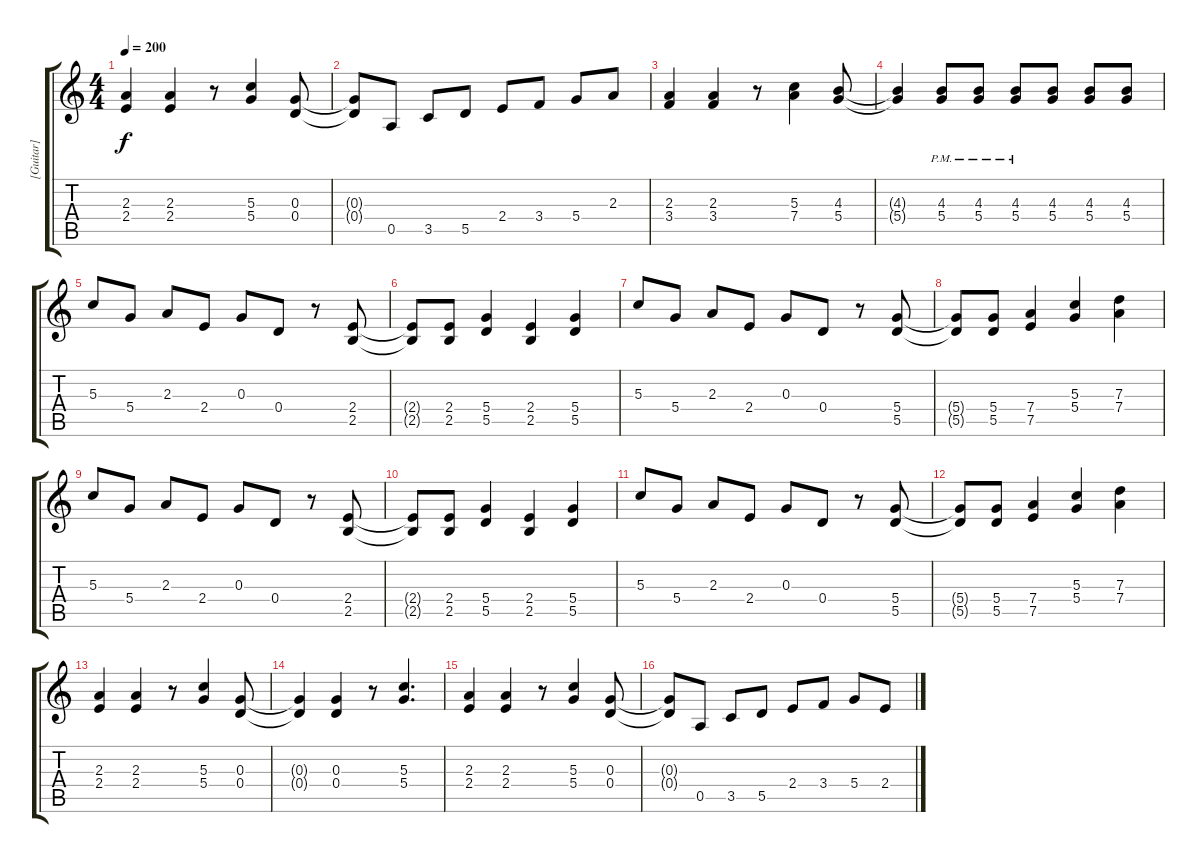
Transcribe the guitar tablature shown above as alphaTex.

\track ("[Guitar]" "[Guitar]") {instrument distortionguitar}
\staff {score tabs}
\tuning (E4 B3 G3 D3 A2 E2) {hide}
\ts (4 4)
\tempo 200
\clef g2
\ks c
(2.3 2.4).4{dy f} (2.3 2.4).4 r.8 (5.3 5.4).4 (0.3 0.4).8 |
(0.3{t} 0.4{t}).8 0.5.8 3.5.8 5.5.8 2.4.8 3.4.8 5.4.8 2.3.8 |
(2.3 3.4).4 (2.3 3.4).4 r.8 (5.3 7.4).4 (4.3 5.4).8 |
(4.3{t} 5.4{t}).4 (4.3{pm} 5.4{pm}).8 (4.3{pm} 5.4{pm}).8 (4.3{pm} 5.4{pm}).8 (4.3 5.4).8 (4.3 5.4).8 (4.3 5.4).8 |
5.3.8 5.4.8 2.3.8 2.4.8 0.3.8 0.4.8 r.8 (2.4 2.5).8 |
(2.4{t} 2.5{t}).8 (2.4 2.5).8 (5.4 5.5).4 (2.4 2.5).4 (5.4 5.5).4 |
5.3.8 5.4.8 2.3.8 2.4.8 0.3.8 0.4.8 r.8 (5.4 5.5).8 |
(5.4{t} 5.5{t}).8 (5.4 5.5).8 (7.4 7.5).4 (5.3 5.4).4 (7.3 7.4).4 |
5.3.8 5.4.8 2.3.8 2.4.8 0.3.8 0.4.8 r.8 (2.4 2.5).8 |
(2.4{t} 2.5{t}).8 (2.4 2.5).8 (5.4 5.5).4 (2.4 2.5).4 (5.4 5.5).4 |
5.3.8 5.4.8 2.3.8 2.4.8 0.3.8 0.4.8 r.8 (5.4 5.5).8 |
(5.4{t} 5.5{t}).8 (5.4 5.5).8 (7.4 7.5).4 (5.3 5.4).4 (7.3 7.4).4 |
(2.3 2.4).4 (2.3 2.4).4 r.8 (5.3 5.4).4 (0.3 0.4).8 |
(0.3{t} 0.4{t}).4 (0.3 0.4).4 r.8 (5.3 5.4).4{d} |
(2.3 2.4).4 (2.3 2.4).4 r.8 (5.3 5.4).4 (0.3 0.4).8 |
(0.3{t} 0.4{t}).8 0.5.8 3.5.8 5.5.8 2.4.8 3.4.8 5.4.8 2.4.8
